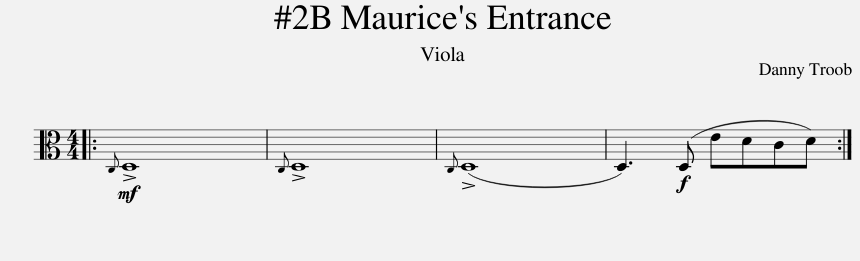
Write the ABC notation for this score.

X:1
L:1/8
M:4/4
I:linebreak $
K:C
V:1 alto
V:1
|:!mf!{C,} !>!D,8 |{C,} !>!D,8 |{C,} (!>!D,8 | D,3)!f! (D, EDCD) :| %4
